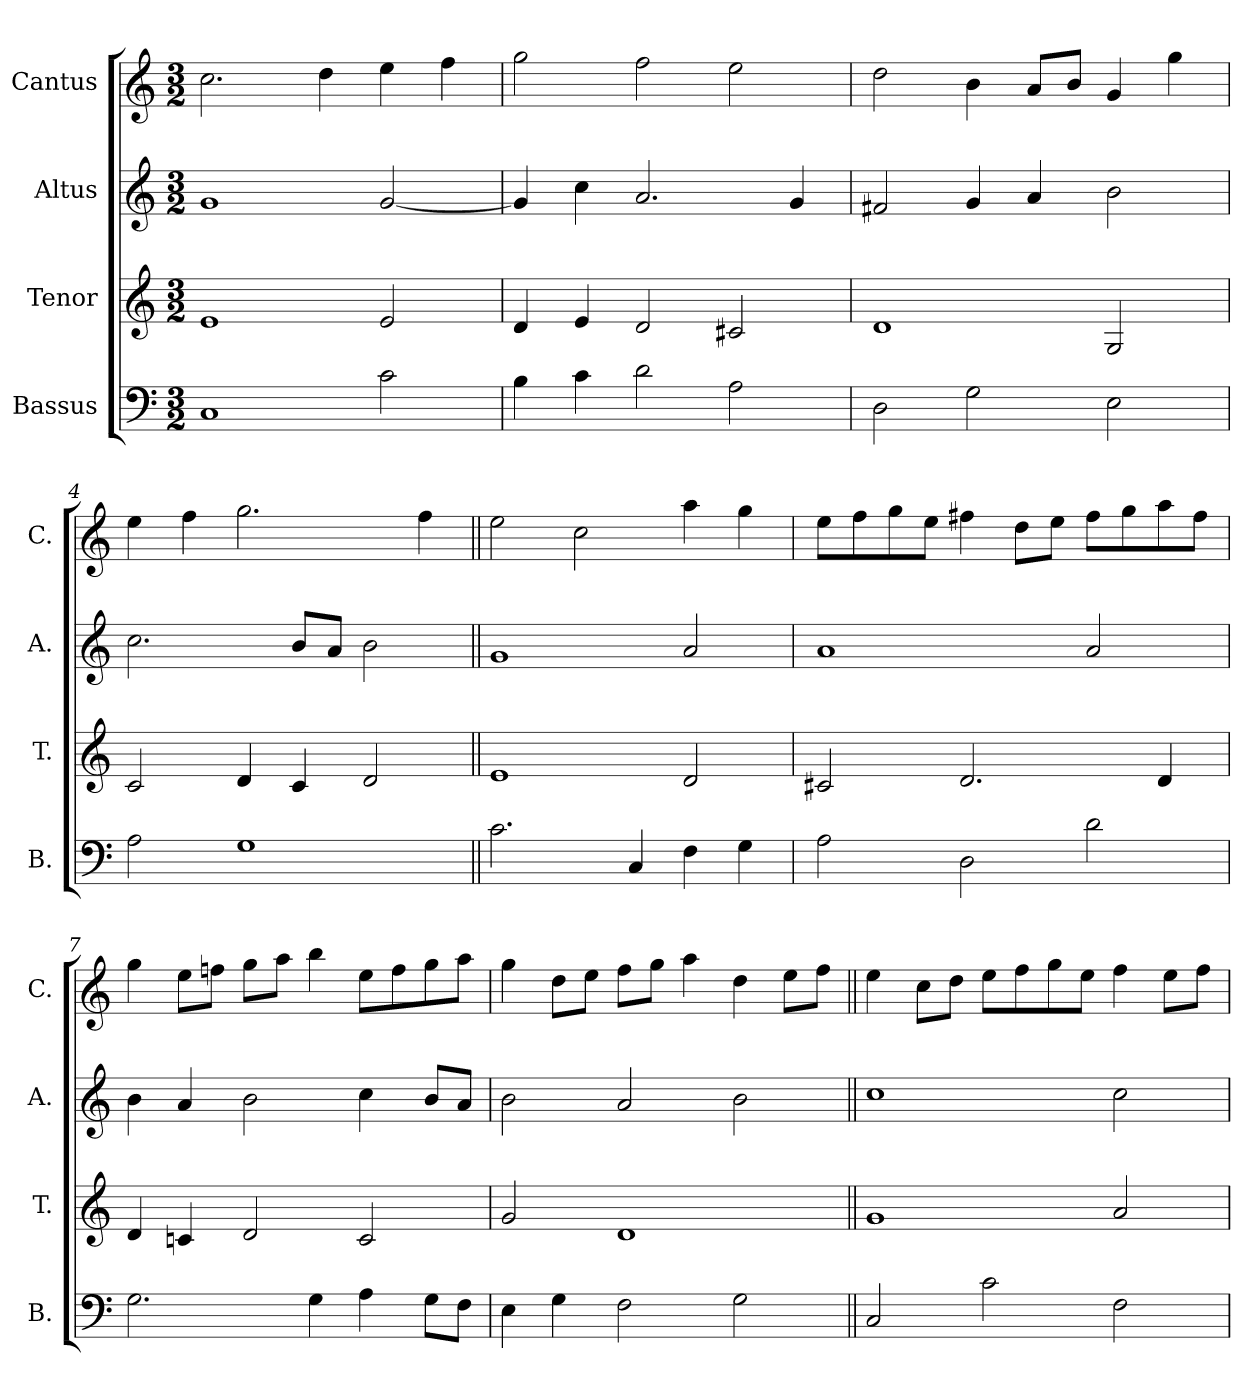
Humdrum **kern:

**kern	**kern	**kern	**kern
*part4	*part3	*part2	*part1
*staff4	*staff3	*staff2	*staff1
*I"Bassus	*I"Tenor	*I"Altus	*I"Cantus
*I'B.	*I'T.	*I'A.	*I'C.
*clefF4	*clefG2	*clefG2	*clefG2
*k[]	*k[]	*k[]	*k[]
*C:	*C:	*C:	*C:
*M3/2	*M3/2	*M3/2	*M3/2
=1	=1	=1	=1
1C/	1e/	1g/	2.cc\
.	.	.	4dd\
2c\	2e/	[2g/	4ee\
.	.	.	4ff\
=2	=2	=2	=2
4B\	4d/	4g/]	2gg\
4c\	4e/	4cc\	.
2d\	2d/	2.a/	2ff\
2A\	2c#X/	.	2ee\
.	.	4g/	.
=3	=3	=3	=3
2D\	1d/	2f#X/	2dd\
2G\	.	4g/	4b\
.	.	4a/	8a/L
.	.	.	8b/J
2E\	2G/	2b\	4g/
.	.	.	4gg\
=4	=4	=4	=4
2A\	2c/	2.cc\	4ee\
.	.	.	4ff\
1G\	4d/	.	2.gg\
.	4c/	8b/L	.
.	.	8a/J	.
.	2d/	2b\	.
.	.	.	4ff\
=5||	=5||	=5||	=5||
2.c\	1e/	1g/	2ee\
.	.	.	2cc\
4C/	.	.	.
4F\	2d/	2a/	4aa\
4G\	.	.	4gg\
=6	=6	=6	=6
2A\	2c#X/	1a/	8ee\L
.	.	.	8ff\
.	.	.	8gg\
.	.	.	8ee\J
2D\	2.d/	.	4ff#X\
.	.	.	8dd\L
.	.	.	8ee\J
2d\	.	2a/	8ff#\L
.	.	.	8gg\
.	4d/	.	8aa\
.	.	.	8ff#\J
=7	=7	=7	=7
2.G\	4d/	4b\	4gg\
.	4cn/	4a/	8ee\L
.	.	.	8ffn\J
.	2d/	2b\	8gg\L
.	.	.	8aa\J
4G\	.	.	4bb\
4A\	2c/	4cc\	8ee\L
.	.	.	8ff\
8G\L	.	8b/L	8gg\
8F\J	.	8a/J	8aa\J
!!LO:LB:g=z
=8	=8	=8	=8
4E\	2g/	2b\	4gg\
4G\	.	.	8dd\L
.	.	.	8ee\J
2F\	1d/	2a/	8ff\L
.	.	.	8gg\J
.	.	.	4aa\
2G\	.	2b\	4dd\
.	.	.	8ee\L
.	.	.	8ff\J
=9||	=9||	=9||	=9||
2C/	1g/	1cc\	4ee\
.	.	.	8cc\L
.	.	.	8dd\J
2c\	.	.	8ee\L
.	.	.	8ff\
.	.	.	8gg\
.	.	.	8ee\J
2F\	2a/	2cc\	4ff\
.	.	.	8ee\L
.	.	.	8ff\J
=	=	=	=
*-	*-	*-	*-
